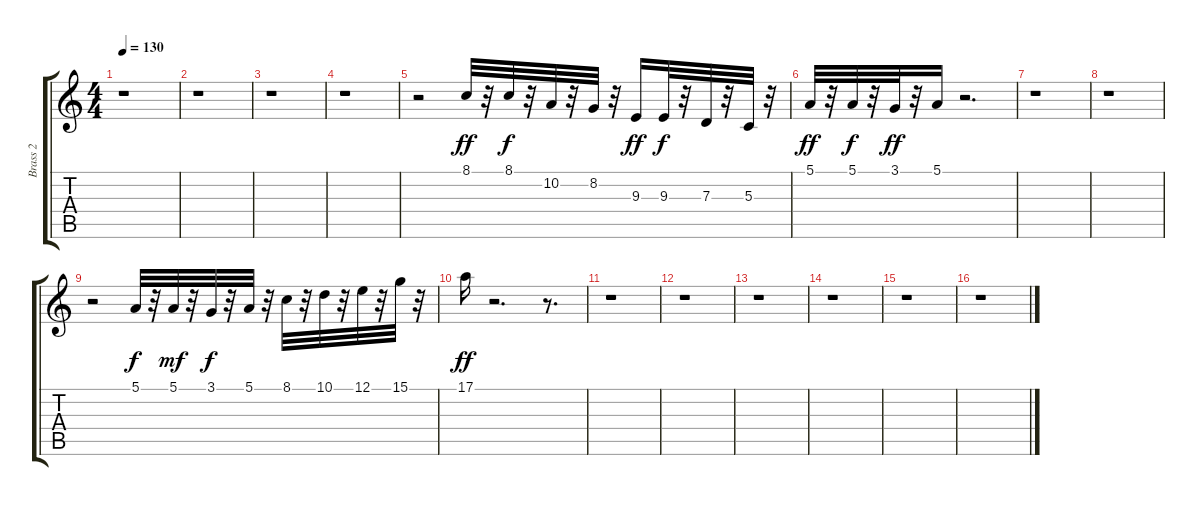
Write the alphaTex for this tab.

\track ("Brass 2" "Brass 2") {instrument brasssection}
\staff {score tabs}
\tuning (E4 B3 G3 D3 A2 E2) {hide}
\ts (4 4)
\tempo 130
\clef g2
\ks c
r.1{dy ff instrument brasssection} |
r.1 |
r.1 |
r.1 |
r.2 8.1.32 r.32 8.1.32{dy f} r.32 10.2.32 r.32 8.2.32 r.32 9.3.16{dy ff} 9.3.32{dy f} r.32 7.3.32 r.32 5.3.32 r.32 |
5.1.32{dy ff} r.32 5.1.32{dy f} r.32 3.1.32{dy ff} r.32 5.1.16 r.2{d} |
r.1 |
r.1 |
r.2 5.1.32{dy f} r.32 5.1.32{dy mf} r.32 3.1.32{dy f} r.32 5.1.32 r.32 8.1.32 r.32 10.1.32 r.32 12.1.32 r.32 15.1.32 r.32 |
17.1.16{dy ff} r.2{d} r.8{d} |
r.1 |
r.1 |
r.1 |
r.1 |
r.1 |
r.1
